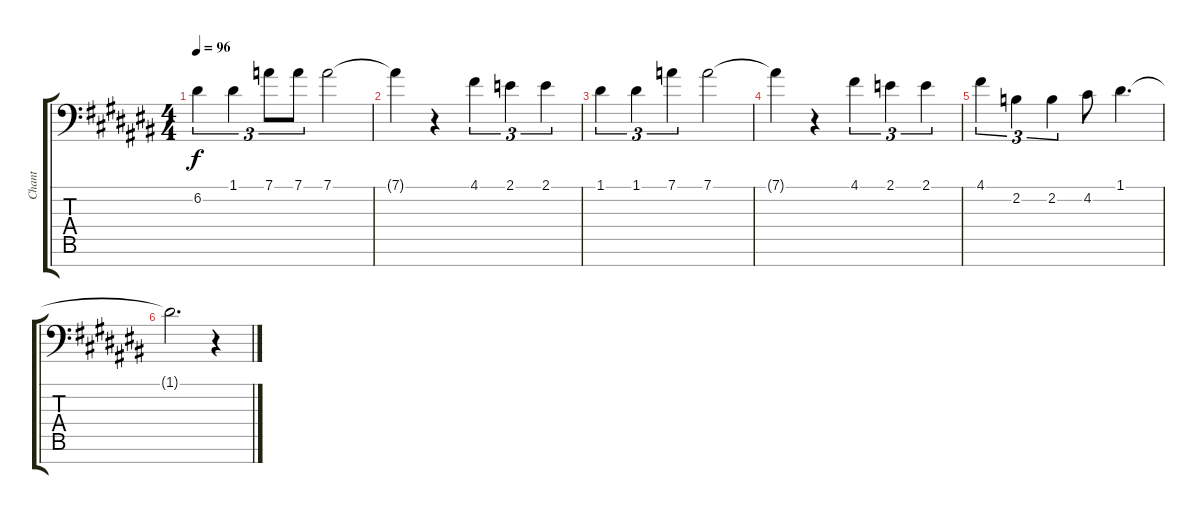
\track ("Chant" "Chant") {instrument trumpet}
\staff {score tabs}
\tuning (D4 A3 F3 C3 G2 D2 A1) {hide}
\ts (4 4)
\tempo 96
\clef f4
\ks c#
6.2.4{tu (3 2) dy f} 1.1.4{tu (3 2)} 7.1.8{tu (3 2)} 7.1.8{tu (3 2)} 7.1.2 |
7.1{t}.4 r.4 4.1.4{tu (3 2)} 2.1.4{tu (3 2)} 2.1.4{tu (3 2)} |
1.1.4{tu (3 2)} 1.1.4{tu (3 2)} 7.1.4{tu (3 2)} 7.1.2 |
7.1{t}.4 r.4 4.1.4{tu (3 2)} 2.1.4{tu (3 2)} 2.1.4{tu (3 2)} |
4.1.4{tu (3 2)} 2.2.4{tu (3 2)} 2.2.4{tu (3 2)} 4.2.8 1.1.4{d} |
1.1{t}.2{d} r.4
